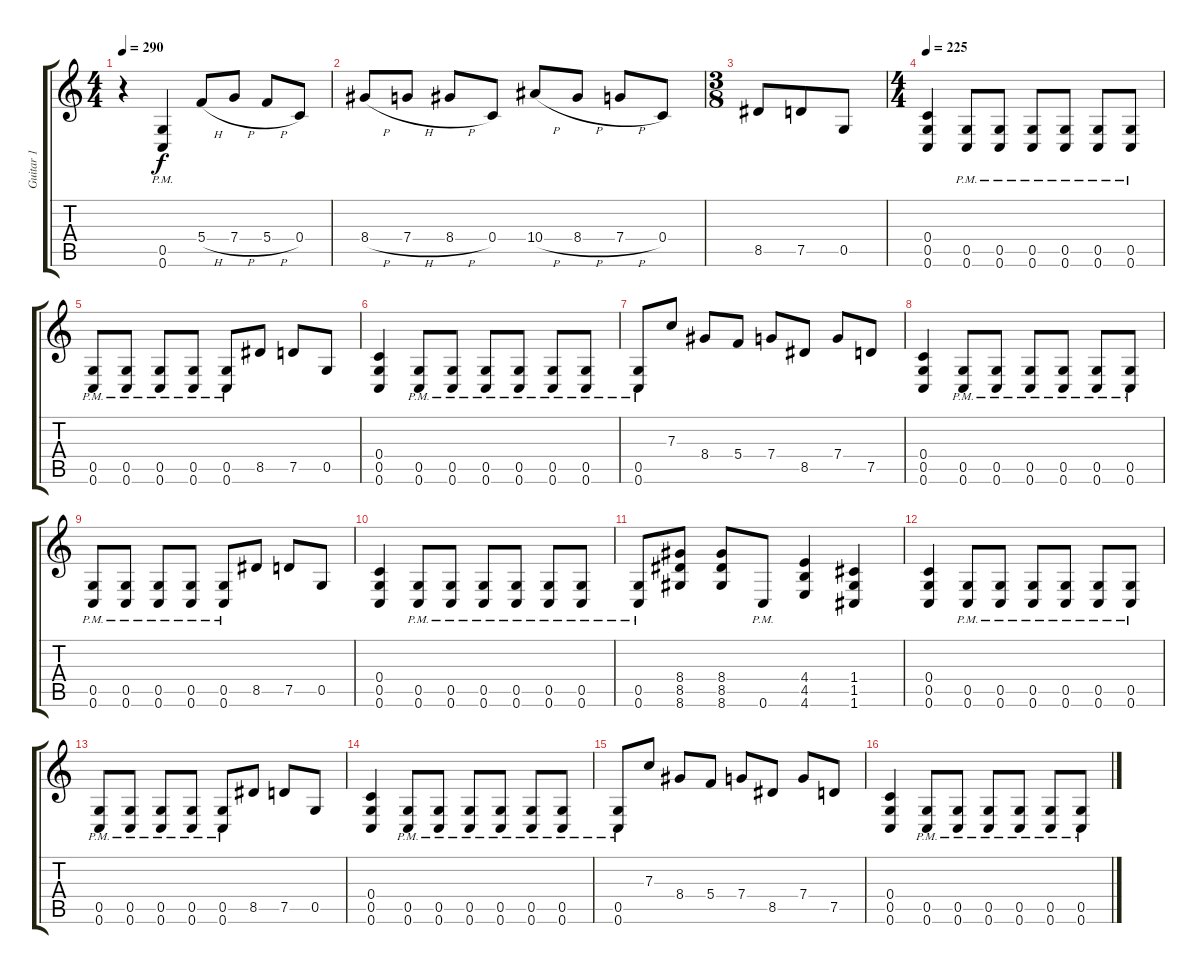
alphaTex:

\track ("Guitar 1" "Guitar 1") {instrument distortionguitar}
\staff {score tabs}
\tuning (D4 A3 F3 C3 G2 C2) {hide}
\ts (4 4)
\tempo 290
\clef g2
\ks c
r.4{dy f} (0.5{pm} 0.6{pm}).4 5.4{h}.8{balance 0} 7.4{h}.8 5.4{h}.8 0.4.8 |
8.4{h}.8 7.4{h}.8 8.4{h}.8 0.4.8 10.4{h}.8 8.4{h}.8 7.4{h}.8 0.4.8 |
\ts (3 8)
8.5.8 7.5.8 0.5.8 |
\ts (4 4)
\tempo 225
(0.4 0.5 0.6).4{balance 1} (0.5{pm} 0.6{pm}).8 (0.5{pm} 0.6{pm}).8 (0.5{pm} 0.6{pm}).8 (0.5{pm} 0.6{pm}).8 (0.5{pm} 0.6{pm}).8 (0.5{pm} 0.6{pm}).8 |
(0.5{pm} 0.6{pm}).8 (0.5{pm} 0.6{pm}).8 (0.5{pm} 0.6{pm}).8 (0.5{pm} 0.6{pm}).8 (0.5{pm} 0.6{pm}).8 8.5.8 7.5.8 0.5.8 |
(0.4 0.5 0.6).4 (0.5{pm} 0.6{pm}).8 (0.5{pm} 0.6{pm}).8 (0.5{pm} 0.6{pm}).8 (0.5{pm} 0.6{pm}).8 (0.5{pm} 0.6{pm}).8 (0.5{pm} 0.6{pm}).8 |
(0.5{pm} 0.6{pm}).8 7.3.8 8.4.8 5.4.8 7.4.8 8.5.8 7.4.8 7.5.8 |
(0.4 0.5 0.6).4 (0.5{pm} 0.6{pm}).8 (0.5{pm} 0.6{pm}).8 (0.5{pm} 0.6{pm}).8 (0.5{pm} 0.6{pm}).8 (0.5{pm} 0.6{pm}).8 (0.5{pm} 0.6{pm}).8 |
(0.5{pm} 0.6{pm}).8 (0.5{pm} 0.6{pm}).8 (0.5{pm} 0.6{pm}).8 (0.5{pm} 0.6{pm}).8 (0.5{pm} 0.6{pm}).8 8.5.8 7.5.8 0.5.8 |
(0.4 0.5 0.6).4 (0.5{pm} 0.6{pm}).8 (0.5{pm} 0.6{pm}).8 (0.5{pm} 0.6{pm}).8 (0.5{pm} 0.6{pm}).8 (0.5{pm} 0.6{pm}).8 (0.5{pm} 0.6{pm}).8 |
(0.5{pm} 0.6{pm}).8 (8.4 8.5 8.6).8 (8.4 8.5 8.6).8 0.6{pm}.8 (4.4 4.5 4.6).4 (1.4 1.5 1.6).4 |
(0.4 0.5 0.6).4 (0.5{pm} 0.6{pm}).8 (0.5{pm} 0.6{pm}).8 (0.5{pm} 0.6{pm}).8 (0.5{pm} 0.6{pm}).8 (0.5{pm} 0.6{pm}).8 (0.5{pm} 0.6{pm}).8 |
(0.5{pm} 0.6{pm}).8 (0.5{pm} 0.6{pm}).8 (0.5{pm} 0.6{pm}).8 (0.5{pm} 0.6{pm}).8 (0.5{pm} 0.6{pm}).8 8.5.8 7.5.8 0.5.8 |
(0.4 0.5 0.6).4 (0.5{pm} 0.6{pm}).8 (0.5{pm} 0.6{pm}).8 (0.5{pm} 0.6{pm}).8 (0.5{pm} 0.6{pm}).8 (0.5{pm} 0.6{pm}).8 (0.5{pm} 0.6{pm}).8 |
(0.5{pm} 0.6{pm}).8 7.3.8 8.4.8 5.4.8 7.4.8 8.5.8 7.4.8 7.5.8 |
(0.4 0.5 0.6).4 (0.5{pm} 0.6{pm}).8 (0.5{pm} 0.6{pm}).8 (0.5{pm} 0.6{pm}).8 (0.5{pm} 0.6{pm}).8 (0.5{pm} 0.6{pm}).8 (0.5{pm} 0.6{pm}).8
